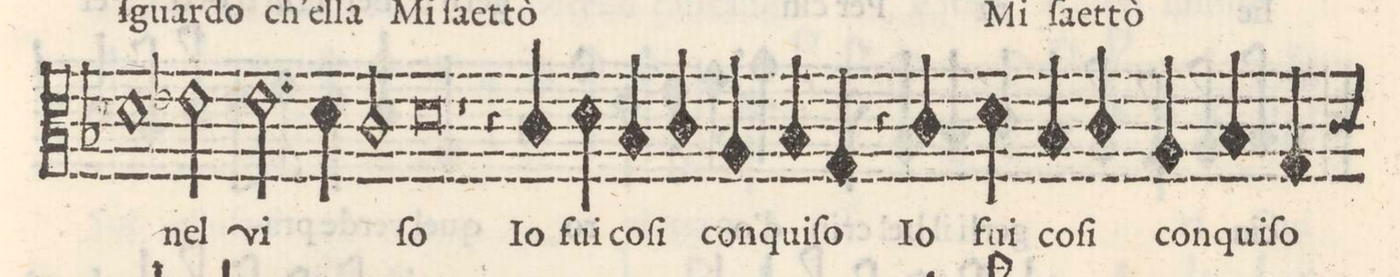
**kern	**text
*I"SESTO	*
*clefC3	*
*k[b-]	*
*met(C)	*
*M2/1	*
1d	.
2e-X\	nel
2.e-\	vi-
=15-	=15-
4d\	.
2c/	.
0d	-ſo
=16-	=16-
.	Io
1r	.
=17-	=17-
4r	.
4c/	fui
4d\	co-
4B-/	-ſi
4c/	con-
4A/	-qui-
4B-/	-ſo
4G/	.
=18-	=18-
4r	.
4c/	Io
4d\	fui
4B-/	co-
4c/	-ſi
4A/	con-
4B-/	-qui-
4G/	-ſo
*custos:c	*
=19-	=19-
*-	*-
